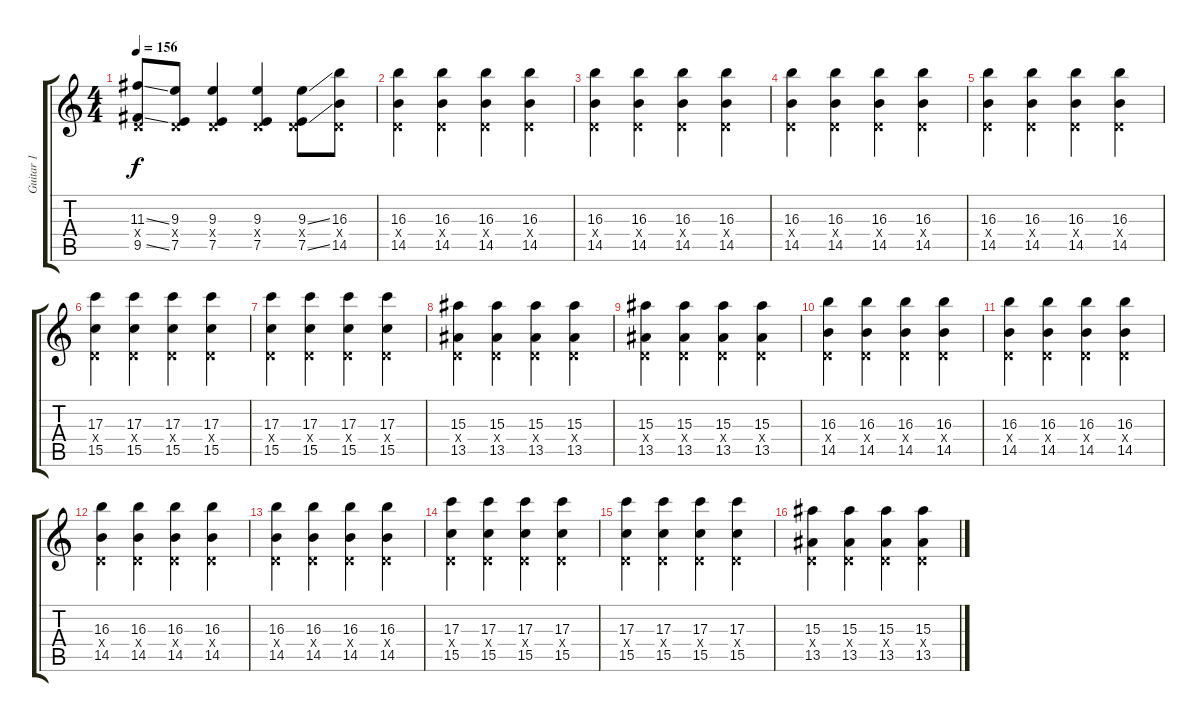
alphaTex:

\track ("Guitar 1" "Guitar 1") {instrument overdrivenguitar}
\staff {score tabs}
\tuning (E4 B3 G3 D3 A2 D2) {hide}
\ts (4 4)
\tempo 156
\clef g2
\ks c
(11.3{ss} 0.4{x} 9.5{ss}).8{dy f} (9.3 0.4{x} 7.5).8 (9.3 0.4{x} 7.5).4 (9.3 0.4{x} 7.5).4 (9.3{ss} 0.4{x} 7.5{ss}).8 (16.3 0.4{x} 14.5).8 |
(16.3 0.4{x} 14.5).4 (16.3 0.4{x} 14.5).4 (16.3 0.4{x} 14.5).4 (16.3 0.4{x} 14.5).4 |
(16.3 0.4{x} 14.5).4 (16.3 0.4{x} 14.5).4 (16.3 0.4{x} 14.5).4 (16.3 0.4{x} 14.5).4 |
(16.3 0.4{x} 14.5).4 (16.3 0.4{x} 14.5).4 (16.3 0.4{x} 14.5).4 (16.3 0.4{x} 14.5).4 |
(16.3 0.4{x} 14.5).4 (16.3 0.4{x} 14.5).4 (16.3 0.4{x} 14.5).4 (16.3 0.4{x} 14.5).4 |
(17.3 0.4{x} 15.5).4 (17.3 0.4{x} 15.5).4 (17.3 0.4{x} 15.5).4 (17.3 0.4{x} 15.5).4 |
(17.3 0.4{x} 15.5).4 (17.3 0.4{x} 15.5).4 (17.3 0.4{x} 15.5).4 (17.3 0.4{x} 15.5).4 |
(15.3 0.4{x} 13.5).4 (15.3 0.4{x} 13.5).4 (15.3 0.4{x} 13.5).4 (15.3 0.4{x} 13.5).4 |
(15.3 0.4{x} 13.5).4 (15.3 0.4{x} 13.5).4 (15.3 0.4{x} 13.5).4 (15.3 0.4{x} 13.5).4 |
(16.3 0.4{x} 14.5).4 (16.3 0.4{x} 14.5).4 (16.3 0.4{x} 14.5).4 (16.3 0.4{x} 14.5).4 |
(16.3 0.4{x} 14.5).4 (16.3 0.4{x} 14.5).4 (16.3 0.4{x} 14.5).4 (16.3 0.4{x} 14.5).4 |
(16.3 0.4{x} 14.5).4 (16.3 0.4{x} 14.5).4 (16.3 0.4{x} 14.5).4 (16.3 0.4{x} 14.5).4 |
(16.3 0.4{x} 14.5).4 (16.3 0.4{x} 14.5).4 (16.3 0.4{x} 14.5).4 (16.3 0.4{x} 14.5).4 |
(17.3 0.4{x} 15.5).4 (17.3 0.4{x} 15.5).4 (17.3 0.4{x} 15.5).4 (17.3 0.4{x} 15.5).4 |
(17.3 0.4{x} 15.5).4 (17.3 0.4{x} 15.5).4 (17.3 0.4{x} 15.5).4 (17.3 0.4{x} 15.5).4 |
(15.3 0.4{x} 13.5).4 (15.3 0.4{x} 13.5).4 (15.3 0.4{x} 13.5).4 (15.3 0.4{x} 13.5).4
